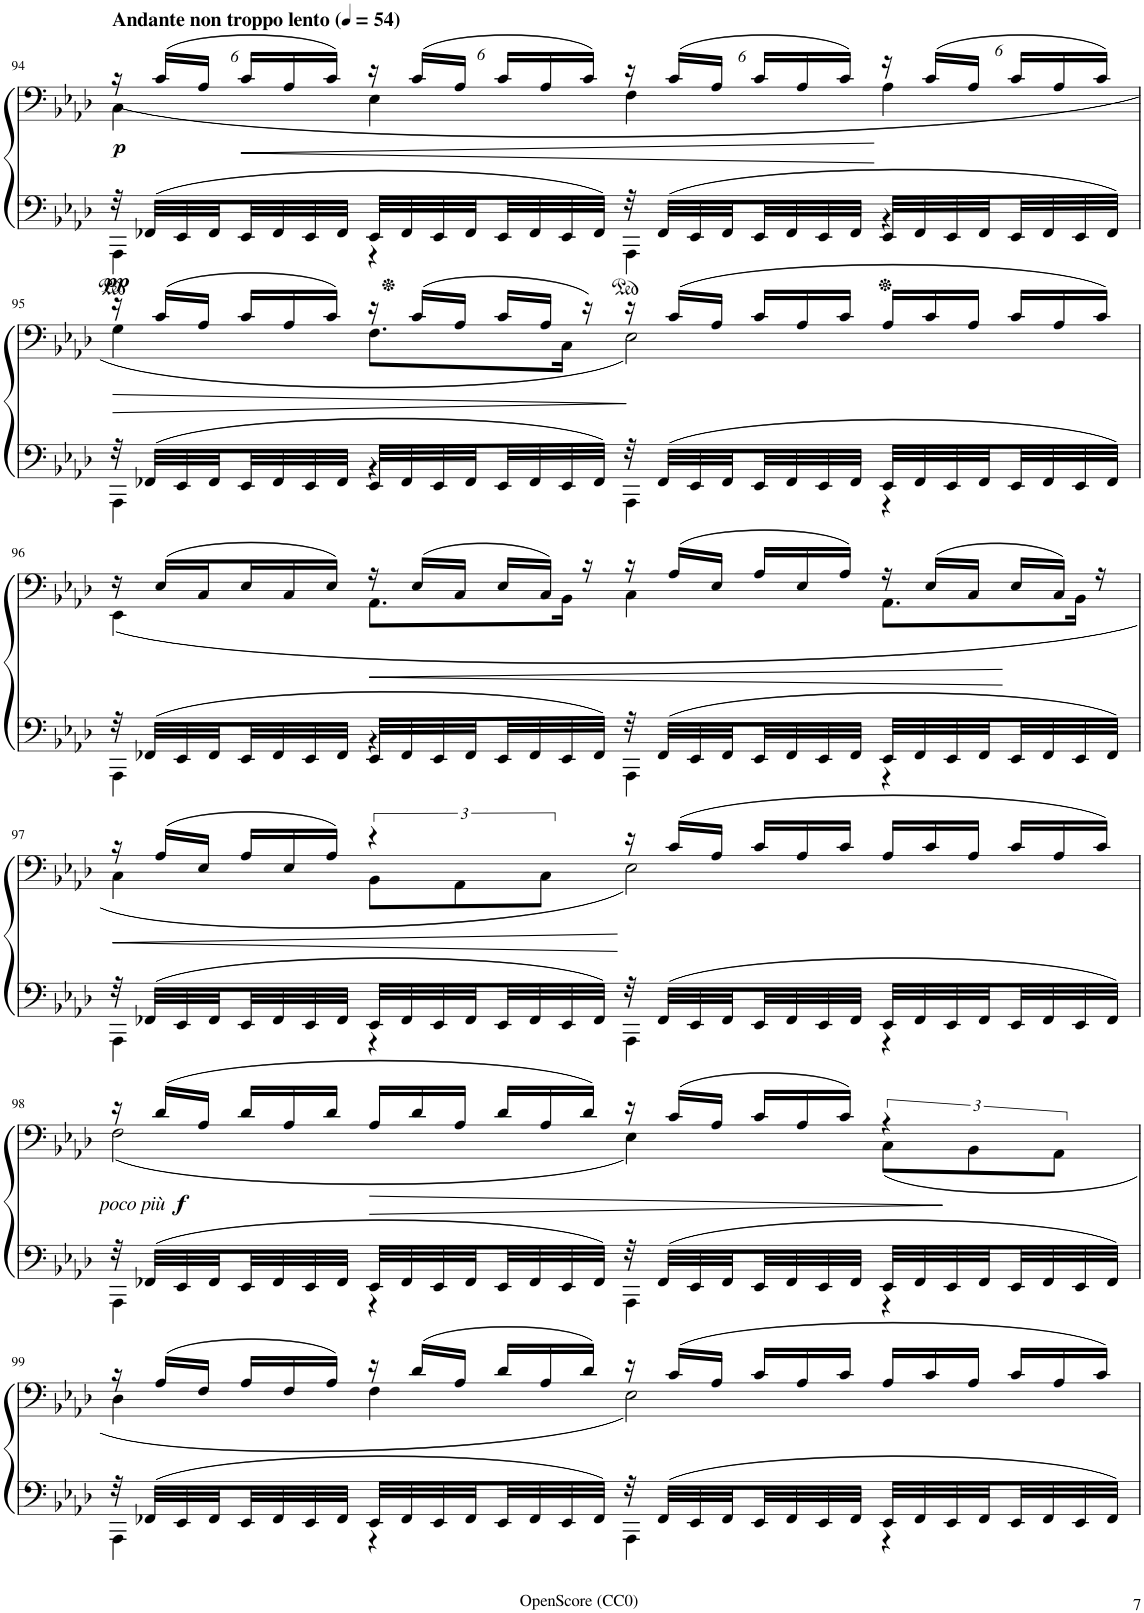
**kern	**kern	**dynam	**kern
*part2	*part2	*part2	*part1
*staff3	*staff2	*staff2/3	*staff1
*I"Piano	*	*	*I"Voice
*I'Pno	*	*	*
!!LO:PB:g=z
*clefF4	*clefF4	*	*clefG2
*k[b-e-a-d-]	*k[b-e-a-d-]	*	*k[b-e-a-d-]
*M4/4	*M4/4	*	*M4/4
*MM54	*MM54	*	*MM54
=94	=94	=94	=94
*^	*	*	*
*	*	*Xbrackettup	*	*
*	*	*^	*	*
!	!	!	!	!	!LO:TX:a:B:t=Andante non troppo lento
!	!	!	!	!LO:DY:b=2	!
!	!	!	!	!LO:DY:n=1:b	!
32r	4AAA-\	24r	(4C\	pp p	1r
32FF-X/LLL	.	.	.	.	.
.	.	(>24c/LL	.	.	.
32EE-/	.	.	.	.	.
.	.	24A-/JJ	.	.	.
32FF-/	.	.	.	.	.
!	!	!	!	!LO:HP:b	!
32EE-/	.	24c/LL	.	<	.
32FF-/	.	.	.	.	.
.	.	24A-/	.	.	.
32EE-/	.	.	.	.	.
.	.	24c/JJ)	.	.	.
32FF-/JJJ	.	.	.	.	.
32EE-/LLL	4r	24r	4E-\	.	.
32FF-/	.	.	.	.	.
.	.	(>24c/LL	.	.	.
32EE-/	.	.	.	.	.
.	.	24A-/JJ	.	.	.
32FF-/	.	.	.	.	.
32EE-/	.	24c/LL	.	.	.
32FF-/	.	.	.	.	.
.	.	24A-/	.	.	.
32EE-/	.	.	.	.	.
.	.	24c/JJ)	.	.	.
32FF-/JJJ	.	.	.	.	.
32r	4AAA-\	24r	4F\	.	.
32FF-/LLL	.	.	.	.	.
.	.	(>24c/LL	.	.	.
32EE-/	.	.	.	.	.
.	.	24A-/JJ	.	.	.
32FF-/	.	.	.	.	.
32EE-/	.	24c/LL	.	.	.
32FF-/	.	.	.	.	.
.	.	24A-/	.	.	.
32EE-/	.	.	.	.	.
.	.	24c/JJ)	.	.	.
32FF-/JJJ	.	.	.	.	.
32EE-/LLL	4r	24r	4A-\	[	.
32FF-/	.	.	.	.	.
.	.	(>24c/LL	.	.	.
32EE-/	.	.	.	.	.
.	.	24A-/JJ	.	.	.
32FF-/	.	.	.	.	.
32EE-/	.	24c/LL	.	.	.
32FF-/	.	.	.	.	.
.	.	24A-/	.	.	.
32EE-/	.	.	.	.	.
.	.	24c/JJ)	.	.	.
32FF-/JJJ	.	.	.	.	.
!!LO:LB:g=z
=95	=95	=95	=95	=95	=95
!	!	!	!	!LO:HP:b	!
32r	4AAA-\	24r	4G\	>	1r
32FF-X/LLL	.	.	.	.	.
.	.	(>24c/LL	.	.	.
32EE-/	.	.	.	.	.
.	.	24A-/JJ	.	.	.
32FF-/	.	.	.	.	.
32EE-/	.	24c/LL	.	.	.
32FF-/	.	.	.	.	.
.	.	24A-/	.	.	.
32EE-/	.	.	.	.	.
.	.	24c/JJ)	.	.	.
32FF-/JJJ	.	.	.	.	.
32EE-/LLL	4r	24r	8.F\L	.	.
32FF-/	.	.	.	.	.
.	.	(>24c/LL	.	.	.
32EE-/	.	.	.	.	.
.	.	24A-/JJ	.	.	.
32FF-/	.	.	.	.	.
32EE-/	.	24c/LL	.	.	.
32FF-/	.	.	.	.	.
.	.	24A-/JJ	.	.	.
32EE-/	.	.	16C\Jk	.	.
.	.	24r)	.	.	.
32FF-/JJJ	.	.	.	.	.
32r	4AAA-\	24r	2E-\)	]	.
32FF-/LLL	.	.	.	.	.
.	.	(>24c/LL	.	.	.
32EE-/	.	.	.	.	.
.	.	24A-/JJ	.	.	.
32FF-/	.	.	.	.	.
32EE-/	.	24c/LL	.	.	.
32FF-/	.	.	.	.	.
.	.	24A-/	.	.	.
32EE-/	.	.	.	.	.
.	.	24c/JJ	.	.	.
32FF-/JJJ	.	.	.	.	.
32EE-/LLL	4r	24A-/LL	.	.	.
32FF-/	.	.	.	.	.
.	.	24c/	.	.	.
32EE-/	.	.	.	.	.
.	.	24A-/JJ	.	.	.
32FF-/	.	.	.	.	.
32EE-/	.	24c/LL	.	.	.
32FF-/	.	.	.	.	.
.	.	24A-/	.	.	.
32EE-/	.	.	.	.	.
.	.	24c/JJ)	.	.	.
32FF-/JJJ	.	.	.	.	.
!!LO:LB:g=z
=96	=96	=96	=96	=96	=96
32r	4AAA-\	24r	(4EE-\	.	1r
32FF-X/LLL	.	.	.	.	.
.	.	(>24E-/LL	.	.	.
32EE-/	.	.	.	.	.
.	.	24C/J	.	.	.
32FF-/	.	.	.	.	.
32EE-/	.	24E-/L	.	.	.
32FF-/	.	.	.	.	.
.	.	24C/	.	.	.
32EE-/	.	.	.	.	.
.	.	24E-/JJ)	.	.	.
32FF-/JJJ	.	.	.	.	.
!	!	!	!	!LO:HP:b	!
32EE-/LLL	4r	24r	8.AA-\L	<	.
32FF-/	.	.	.	.	.
.	.	(24E-/LL	.	.	.
32EE-/	.	.	.	.	.
.	.	24C/JJ	.	.	.
32FF-/	.	.	.	.	.
32EE-/	.	24E-/LL	.	.	.
32FF-/	.	.	.	.	.
.	.	24C/JJ)	.	.	.
32EE-/	.	.	16BB-\Jk	.	.
.	.	24r	.	.	.
32FF-/JJJ	.	.	.	.	.
32r	4AAA-\	24r	4C\	.	.
32FF-/LLL	.	.	.	.	.
.	.	(>24A-/LL	.	.	.
32EE-/	.	.	.	.	.
.	.	24E-/JJ	.	.	.
32FF-/	.	.	.	.	.
32EE-/	.	24A-/LL	.	.	.
32FF-/	.	.	.	.	.
.	.	24E-/	.	.	.
32EE-/	.	.	.	.	.
.	.	24A-/JJ)	.	.	.
32FF-/JJJ	.	.	.	.	.
32EE-/LLL	4r	24r	8.AA-\L	.	.
32FF-/	.	.	.	.	.
.	.	(24E-/LL	.	.	.
32EE-/	.	.	.	.	.
.	.	24C/JJ	.	.	.
32FF-/	.	.	.	.	.
32EE-/	.	24E-/LL	.	[	.
32FF-/	.	.	.	.	.
.	.	24C/JJ)	.	.	.
32EE-/	.	.	16BB-\Jk	.	.
.	.	24r	.	.	.
32FF-/JJJ	.	.	.	.	.
!!LO:LB:g=z
=97	=97	=97	=97	=97	=97
!	!	!	!	!LO:HP:b	!
32r	4AAA-\	24r	4C\	<	1r
32FF-X/LLL	.	.	.	.	.
.	.	(>24A-/LL	.	.	.
32EE-/	.	.	.	.	.
.	.	24E-/JJ	.	.	.
32FF-/	.	.	.	.	.
32EE-/	.	24A-/LL	.	.	.
32FF-/	.	.	.	.	.
.	.	24E-/	.	.	.
32EE-/	.	.	.	.	.
.	.	24A-/JJ)	.	.	.
32FF-/JJJ	.	.	.	.	.
*	*	*	*brackettup	*	*
32EE-/LLL	4r	4r	12BB-\L	.	.
32FF-/	.	.	.	.	.
32EE-/	.	.	.	.	.
.	.	.	12AA-\	.	.
32FF-/	.	.	.	.	.
32EE-/	.	.	.	.	.
32FF-/	.	.	.	.	.
.	.	.	12C\J	.	.
32EE-/	.	.	.	.	.
32FF-/JJJ	.	.	.	.	.
*	*	*Xbrackettup	*	*	*
32r	4AAA-\	24r	2E-\)	[	.
32FF-/LLL	.	.	.	.	.
.	.	(>24c/LL	.	.	.
32EE-/	.	.	.	.	.
.	.	24A-/JJ	.	.	.
32FF-/	.	.	.	.	.
32EE-/	.	24c/LL	.	.	.
32FF-/	.	.	.	.	.
.	.	24A-/	.	.	.
32EE-/	.	.	.	.	.
.	.	24c/JJ	.	.	.
32FF-/JJJ	.	.	.	.	.
32EE-/LLL	4r	24A-/LL	.	.	.
32FF-/	.	.	.	.	.
.	.	24c/	.	.	.
32EE-/	.	.	.	.	.
.	.	24A-/JJ	.	.	.
32FF-/	.	.	.	.	.
32EE-/	.	24c/LL	.	.	.
32FF-/	.	.	.	.	.
.	.	24A-/	.	.	.
32EE-/	.	.	.	.	.
.	.	24c/JJ)	.	.	.
32FF-/JJJ	.	.	.	.	.
!!LO:LB:g=z
=98	=98	=98	=98	=98	=98
!	!	!	!	!LO:DY:b	!
!	!	!	!	!LO:DY:n=1:b	!
32r	4AAA-\	24r	(2F\	other-dynamics f	1r
32FF-X/LLL	.	.	.	.	.
.	.	(>24d-/LL	.	.	.
32EE-/	.	.	.	.	.
.	.	24A-/JJ	.	.	.
32FF-/	.	.	.	.	.
32EE-/	.	24d-/LL	.	.	.
32FF-/	.	.	.	.	.
.	.	24A-/	.	.	.
32EE-/	.	.	.	.	.
.	.	24d-/JJ	.	.	.
32FF-/JJJ	.	.	.	.	.
!	!	!	!	!LO:HP:b	!
32EE-/LLL	4r	24A-/LL	.	>	.
32FF-/	.	.	.	.	.
.	.	24d-/	.	.	.
32EE-/	.	.	.	.	.
.	.	24A-/JJ	.	.	.
32FF-/	.	.	.	.	.
32EE-/	.	24d-/LL	.	.	.
32FF-/	.	.	.	.	.
.	.	24A-/	.	.	.
32EE-/	.	.	.	.	.
.	.	24d-/JJ)	.	.	.
32FF-/JJJ	.	.	.	.	.
32r	4AAA-\	24r	4E-\)	.	.
32FF-/LLL	.	.	.	.	.
.	.	(24c/LL	.	.	.
32EE-/	.	.	.	.	.
.	.	24A-/JJ	.	.	.
32FF-/	.	.	.	.	.
32EE-/	.	24c/LL	.	.	.
32FF-/	.	.	.	.	.
.	.	24A-/	.	.	.
32EE-/	.	.	.	.	.
.	.	24c/JJ)	.	.	.
32FF-/JJJ	.	.	.	.	.
*	*	*	*brackettup	*	*
32EE-/LLL	4r	4r	(12C\L	.	.
32FF-/	.	.	.	.	.
32EE-/	.	.	.	.	.
.	.	.	12BB-\	]	.
32FF-/	.	.	.	.	.
32EE-/	.	.	.	.	.
32FF-/	.	.	.	.	.
.	.	.	12AA-\J	.	.
32EE-/	.	.	.	.	.
32FF-/JJJ	.	.	.	.	.
!!LO:LB:g=z
=99	=99	=99	=99	=99	=99
*	*	*Xbrackettup	*	*	*
32r	4AAA-\	24r	4D-\	.	1r
32FF-X/LLL	.	.	.	.	.
.	.	(>24A-/LL	.	.	.
32EE-/	.	.	.	.	.
.	.	24F/JJ	.	.	.
32FF-/	.	.	.	.	.
32EE-/	.	24A-/LL	.	.	.
32FF-/	.	.	.	.	.
.	.	24F/	.	.	.
32EE-/	.	.	.	.	.
.	.	24A-/JJ)	.	.	.
32FF-/JJJ	.	.	.	.	.
32EE-/LLL	4r	24r	4F\	.	.
32FF-/	.	.	.	.	.
.	.	(>24d-/LL	.	.	.
32EE-/	.	.	.	.	.
.	.	24A-/JJ	.	.	.
32FF-/	.	.	.	.	.
32EE-/	.	24d-/LL	.	.	.
32FF-/	.	.	.	.	.
.	.	24A-/	.	.	.
32EE-/	.	.	.	.	.
.	.	24d-/JJ)	.	.	.
32FF-/JJJ	.	.	.	.	.
32r	4AAA-\	24r	2E-\)	.	.
32FF-/LLL	.	.	.	.	.
.	.	(24c/LL	.	.	.
32EE-/	.	.	.	.	.
.	.	24A-/JJ	.	.	.
32FF-/	.	.	.	.	.
32EE-/	.	24c/LL	.	.	.
32FF-/	.	.	.	.	.
.	.	24A-/	.	.	.
32EE-/	.	.	.	.	.
.	.	24c/JJ	.	.	.
32FF-/JJJ	.	.	.	.	.
32EE-/LLL	4r	24A-/LL	.	.	.
32FF-/	.	.	.	.	.
.	.	24c/	.	.	.
32EE-/	.	.	.	.	.
.	.	24A-/JJ	.	.	.
32FF-/	.	.	.	.	.
32EE-/	.	24c/LL	.	.	.
32FF-/	.	.	.	.	.
.	.	24A-/	.	.	.
32EE-/	.	.	.	.	.
.	.	24c/JJ)	.	.	.
32FF-/JJJ	.	.	.	.	.
*v	*v	*	*	*	*
*	*v	*v	*	*
=	=	=	=
*-	*-	*-	*-
